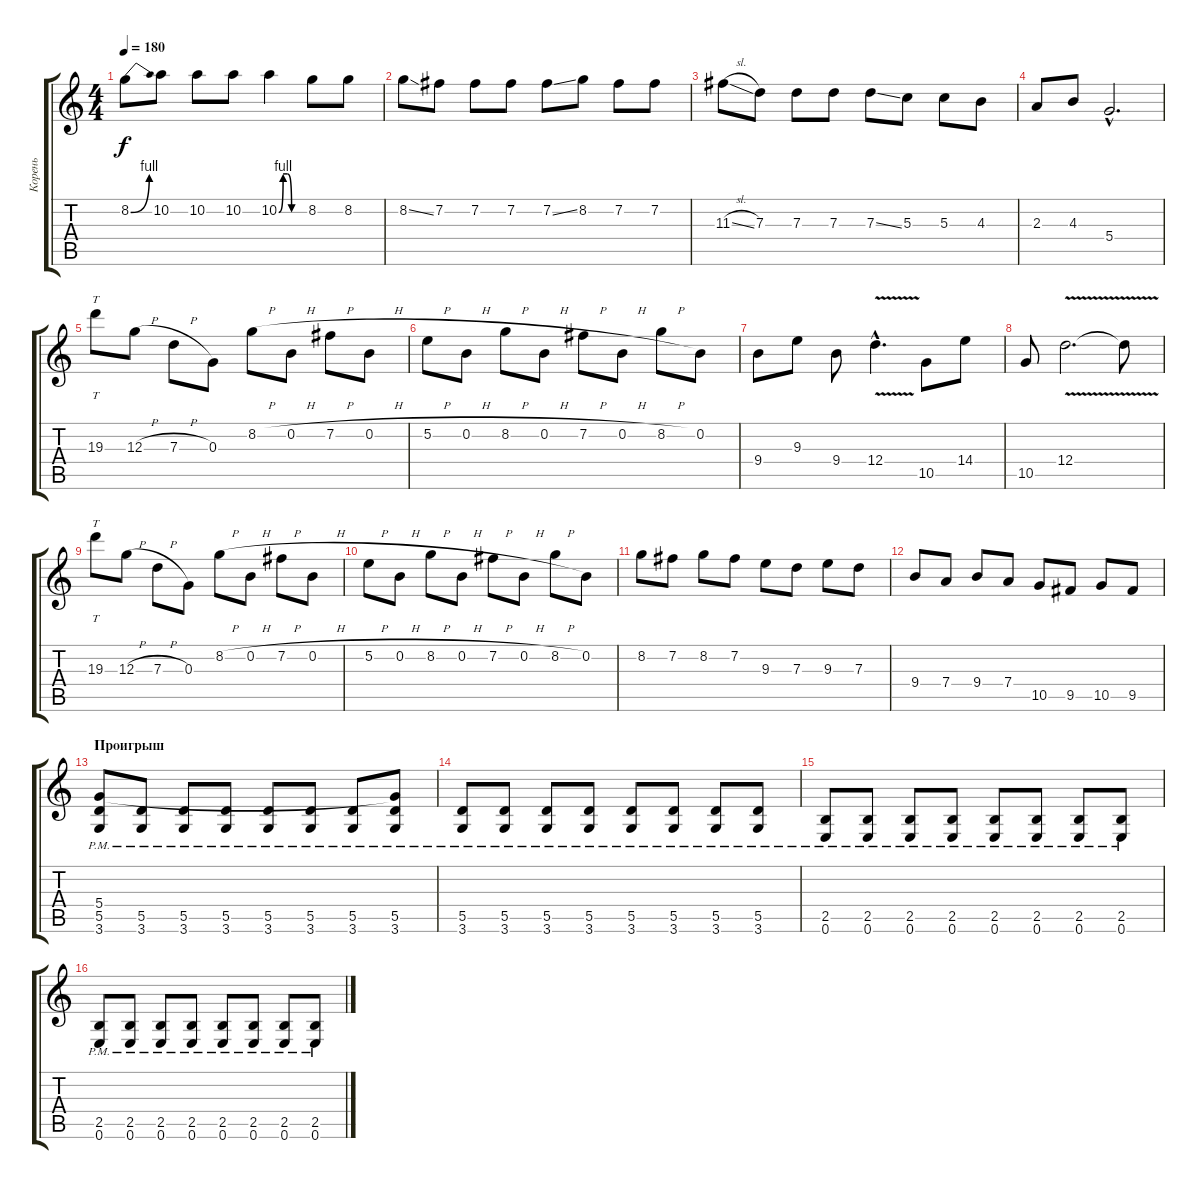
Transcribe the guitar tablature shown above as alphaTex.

\track ("Корень" "Корень") {instrument overdrivenguitar}
\staff {score tabs}
\tuning (E4 B3 G3 D3 A2 E2) {hide}
\ts (4 4)
\tempo 180
\clef g2
\ks c
8.2{be (bend 0 0 60 4)}.8{dy f} 10.2.8 10.2.8 10.2.8 10.2{be (custom 0 0 10 4 20 4 30 0 60 0)}.4 8.2.8 8.2.8 |
8.2{ss}.8 7.2.8 7.2.8 7.2.8 7.2{ss}.8 8.2.8 7.2.8 7.2.8 |
11.3{sl}.8 7.3.8 7.3.8 7.3.8 7.3{ss}.8 5.3.8 5.3.8 4.3.8 |
2.3.8 4.3.8 5.4{hac}.2{d} |
19.3.8{tt} 12.3{h}.8 7.3{h}.8 0.3.8 8.2{h}.8 0.2{h}.8 7.2{h}.8 0.2{h}.8 |
5.2{h}.8 0.2{h}.8 8.2{h}.8 0.2{h}.8 7.2{h}.8 0.2{h}.8 8.2{h}.8 0.2.8 |
9.4.8 9.3.8 9.4.8 12.4{v hac}.4{d} 10.5.8 14.4.8 |
10.5.8 12.4{v}.2{d} 12.4{t}.8 |
19.3.8{tt} 12.3{h}.8 7.3{h}.8 0.3.8 8.2{h}.8 0.2{h}.8 7.2{h}.8 0.2{h}.8 |
5.2{h}.8 0.2{h}.8 8.2{h}.8 0.2{h}.8 7.2{h}.8 0.2{h}.8 8.2{h}.8 0.2.8 |
8.2.8 7.2.8 8.2.8 7.2.8 9.3.8 7.3.8 9.3.8 7.3.8 |
9.4.8 7.4.8 9.4.8 7.4.8 10.5.8 9.5.8 10.5.8 9.5.8 |
\section ("" "Проигрыш")
(5.4 5.5{pm} 3.6{pm}).8{volume 13 instrument overdrivenguitar} (5.5{pm} 3.6{pm}).8 (5.5{pm} 3.6{pm}).8 (5.5{pm} 3.6{pm}).8 (5.5{pm} 3.6{pm}).8 (5.5{pm} 3.6{pm}).8 (5.5{pm} 3.6{pm}).8 (5.4{t} 5.5{pm} 3.6{pm}).8 |
(5.5{pm} 3.6{pm}).8{volume 13 instrument overdrivenguitar} (5.5{pm} 3.6{pm}).8 (5.5{pm} 3.6{pm}).8 (5.5{pm} 3.6{pm}).8 (5.5{pm} 3.6{pm}).8 (5.5{pm} 3.6{pm}).8 (5.5{pm} 3.6{pm}).8 (5.5{pm} 3.6{pm}).8 |
(2.5{pm} 0.6{pm}).8{volume 13 instrument overdrivenguitar} (2.5{pm} 0.6{pm}).8 (2.5{pm} 0.6{pm}).8 (2.5{pm} 0.6{pm}).8 (2.5{pm} 0.6{pm}).8 (2.5{pm} 0.6{pm}).8 (2.5{pm} 0.6{pm}).8 (2.5{pm} 0.6{pm}).8 |
(2.5{pm} 0.6{pm}).8{volume 13 instrument overdrivenguitar} (2.5{pm} 0.6{pm}).8 (2.5{pm} 0.6{pm}).8 (2.5{pm} 0.6{pm}).8 (2.5{pm} 0.6{pm}).8 (2.5{pm} 0.6{pm}).8 (2.5{pm} 0.6{pm}).8 (2.5{pm} 0.6{pm}).8
